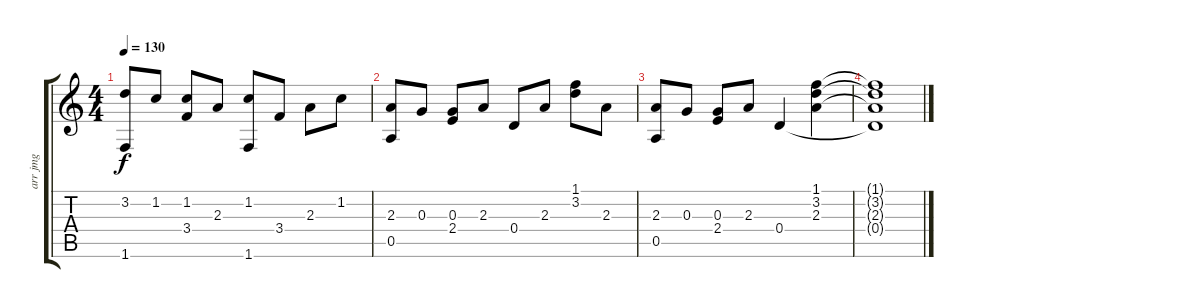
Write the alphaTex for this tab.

\track ("arr jmg" "arr jmg") {instrument acousticguitarnylon}
\staff {score tabs}
\tuning (E4 B3 G3 D3 A2 E2) {hide}
\ts (4 4)
\tempo 130
\clef g2
\ks c
(3.2 1.6).8{dy f} 1.2.8 (1.2 3.4).8 2.3.8 (1.2 1.6).8 3.4.8 2.3.8 1.2.8 |
(2.3 0.5).8 0.3.8 (0.3 2.4).8 2.3.8 0.4.8 2.3.8 (1.1 3.2).8 2.3.8 |
(2.3 0.5).8 0.3.8 (0.3 2.4).8 2.3.8 0.4.4 (1.1 3.2 2.3).4 |
(1.1{t} 3.2{t} 2.3{t} 0.4{t}).1{volume 4}
